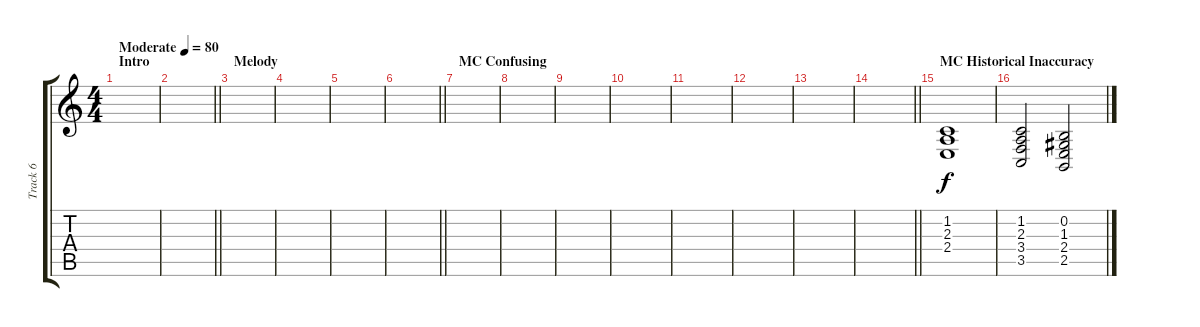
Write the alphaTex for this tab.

\track ("Track 6" "Track 6") {instrument stringensemble1}
\staff {score tabs}
\tuning (E4 B3 G3 D3 A2 E2) {hide}
\ts (4 4)
\section ("" "Intro")
\tempo (80 "Moderate")
\clef g2
\ks c
|
\barLineRight lightlight
|
\section ("" "Melody")
|
|
|
\barLineRight lightlight
|
\section ("" "MC Confusing")
|
|
|
|
|
|
|
\barLineRight lightlight
|
\section ("" "MC Historical Inaccuracy")
(1.2 2.3 2.4).1 |
(1.2 2.3 3.4 3.5).2 (0.2 1.3 2.4 2.5).2
